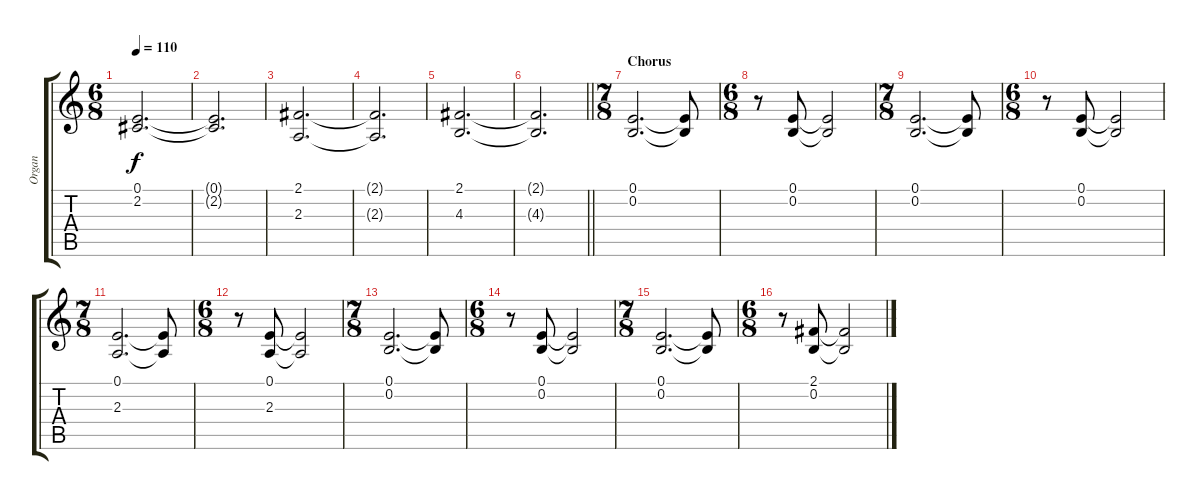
\track ("Organ" "Organ") {instrument drawbarorgan}
\staff {score tabs}
\tuning (E4 B3 G3 D3 A2 E2) {hide}
\ts (6 8)
\tempo 110
\clef g2
\ks c
(0.1 2.2).2{d dy f} |
(0.1{t} 2.2{t}).2{d} |
(2.1 2.3).2{d} |
(2.1{t} 2.3{t}).2{d} |
(2.1 4.3).2{d} |
\barLineRight lightlight
(2.1{t} 4.3{t}).2{d} |
\ts (7 8)
\section ("" "Chorus")
(0.1 0.2).2{d} (0.1{t} 0.2{t}).8 |
\ts (6 8)
r.8 (0.1 0.2).8 (0.1{t} 0.2{t}).2 |
\ts (7 8)
(0.1 0.2).2{d} (0.1{t} 0.2{t}).8 |
\ts (6 8)
r.8 (0.1 0.2).8 (0.1{t} 0.2{t}).2 |
\ts (7 8)
(0.1 2.3).2{d} (0.1{t} 2.3{t}).8 |
\ts (6 8)
r.8 (0.1 2.3).8 (0.1{t} 2.3{t}).2 |
\ts (7 8)
(0.1 0.2).2{d} (0.1{t} 0.2{t}).8 |
\ts (6 8)
r.8 (0.1 0.2).8 (0.1{t} 0.2{t}).2 |
\ts (7 8)
(0.1 0.2).2{d} (0.1{t} 0.2{t}).8 |
\ts (6 8)
r.8 (2.1 0.2).8 (2.1{t} 0.2{t}).2
